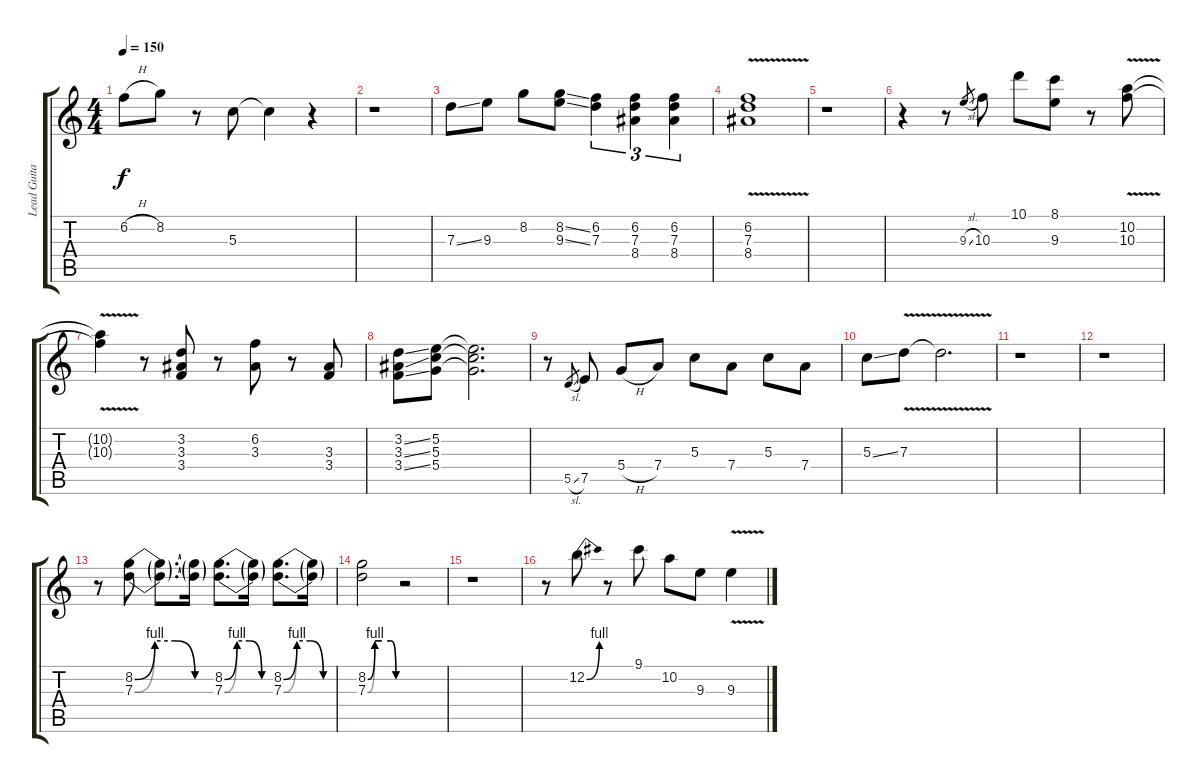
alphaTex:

\track ("Lead Guitar" "Lead Guita") {instrument electricguitarjazz}
\staff {score tabs}
\tuning (E4 B3 G3 D3 A2 E2) {hide}
\ts (4 4)
\tempo 150
\clef g2
\ks c
6.2{h}.8{dy f} 8.2.8 r.8 5.3.8 5.3{t}.4 r.4 |
r.1 |
7.3{ss}.8 9.3.8 8.2.8 (8.2{ss} 9.3{ss}).8 (6.2 7.3).4{tu (3 2)} (6.2 7.3 8.4).4{tu (3 2)} (6.2 7.3 8.4).4{tu (3 2)} |
(6.2{v} 7.3{v} 8.4{v}).1 |
r.1 |
r.4 r.8 9.3{sl}.8{gr} 10.3.8 10.1.8 (8.1 9.3).8 r.8 (10.2{v} 10.3{v}).8 |
(10.2{v t} 10.3{v t}).4 r.8 (3.2 3.3 3.4).8 r.8 (6.2 3.3).8 r.8 (3.3 3.4).8 |
(3.2{ss} 3.3{ss} 3.4{ss}).8 (5.2 5.3 5.4).8 (5.2{t} 5.3{t} 5.4{t}).2{d} |
r.8 5.5{sl}.8{gr} 7.5.8 5.4{h}.8 7.4.8 5.3.8 7.4.8 5.3.8 7.4.8 |
5.3{ss}.8 7.3{v}.8 7.3{t}.2{d} |
r.1 |
r.1 |
r.8 (8.2{be (custom 0 0 15 4 30 4 45 0 60 0)} 7.3{be (custom 0 0 15 4 30 4 45 0 60 0)}).8 (8.2{t} 7.3{t}).8{d} (8.2{t} 7.3{t}).16 (8.2{be (custom 0 0 15 4 30 4 45 0 60 0)} 7.3{be (custom 0 0 15 4 30 4 45 0 60 0)}).8{d} (8.2{t} 7.3{t}).16 (8.2{be (custom 0 0 15 4 30 4 45 0 60 0)} 7.3{be (custom 0 0 15 4 30 4 45 0 60 0)}).8{d} (8.2{t} 7.3{t}).16 |
(8.2{be (custom 0 0 15 4 30 4 49 4 60 0)} 7.3{be (custom 0 0 15 4 30 4 50 4 60 0)}).2 r.2 |
r.1 |
r.8 12.2{be (bend 0 0 60 4)}.8 r.8 9.1.8 10.2.8 9.3.8 9.3{v}.4
